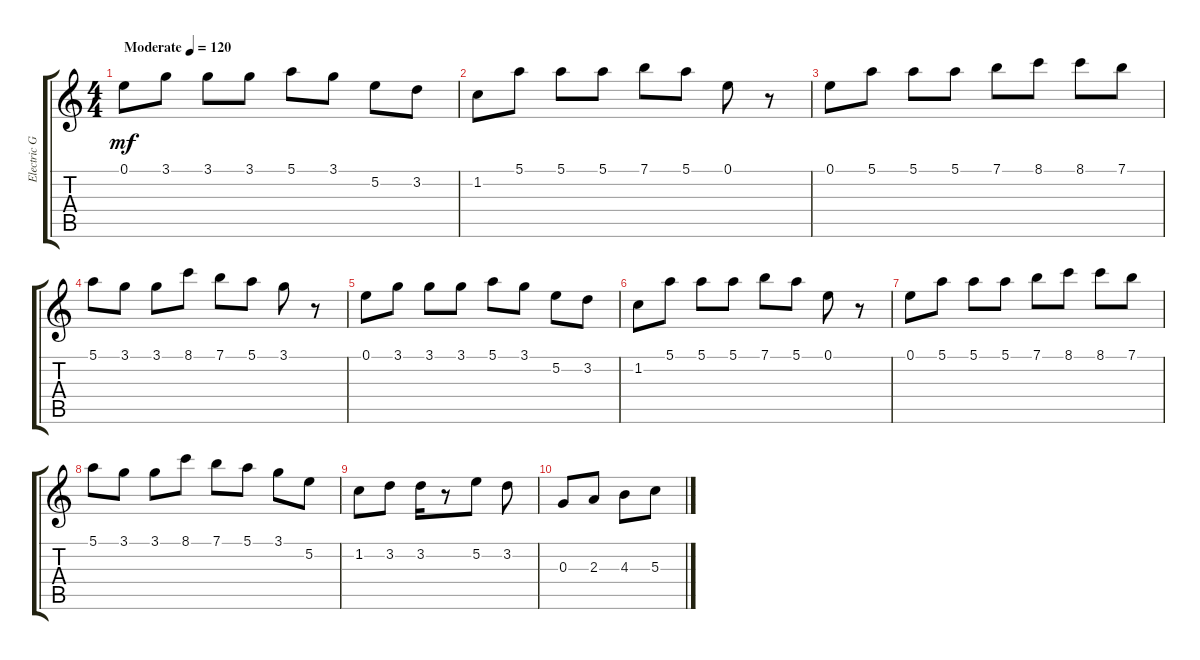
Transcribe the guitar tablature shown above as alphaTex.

\track ("Electric Guitar" "Electric G") {instrument electricguitarclean}
\staff {score tabs}
\tuning (E4 B3 G3 D3 A2 E2) {hide}
\ts (4 4)
\tempo (120 "Moderate")
\clef g2
\ks c
0.1.8{dy mf instrument electricguitarclean} 3.1.8 3.1.8 3.1.8 5.1.8 3.1.8 5.2.8 3.2.8 |
1.2.8 5.1.8 5.1.8 5.1.8 7.1.8 5.1.8 0.1.8 r.8 |
0.1.8 5.1.8 5.1.8 5.1.8 7.1.8 8.1.8 8.1.8 7.1.8 |
5.1.8 3.1.8 3.1.8 8.1.8 7.1.8 5.1.8 3.1.8 r.8 |
0.1.8 3.1.8 3.1.8 3.1.8 5.1.8 3.1.8 5.2.8 3.2.8 |
1.2.8 5.1.8 5.1.8 5.1.8 7.1.8 5.1.8 0.1.8 r.8 |
0.1.8 5.1.8 5.1.8 5.1.8 7.1.8 8.1.8 8.1.8 7.1.8 |
5.1.8 3.1.8 3.1.8 8.1.8 7.1.8 5.1.8 3.1.8 5.2.8 |
1.2.8 3.2.8 3.2.16 r.8 5.2.8 3.2.8 |
0.3.8 2.3.8 4.3.8 5.3.8
